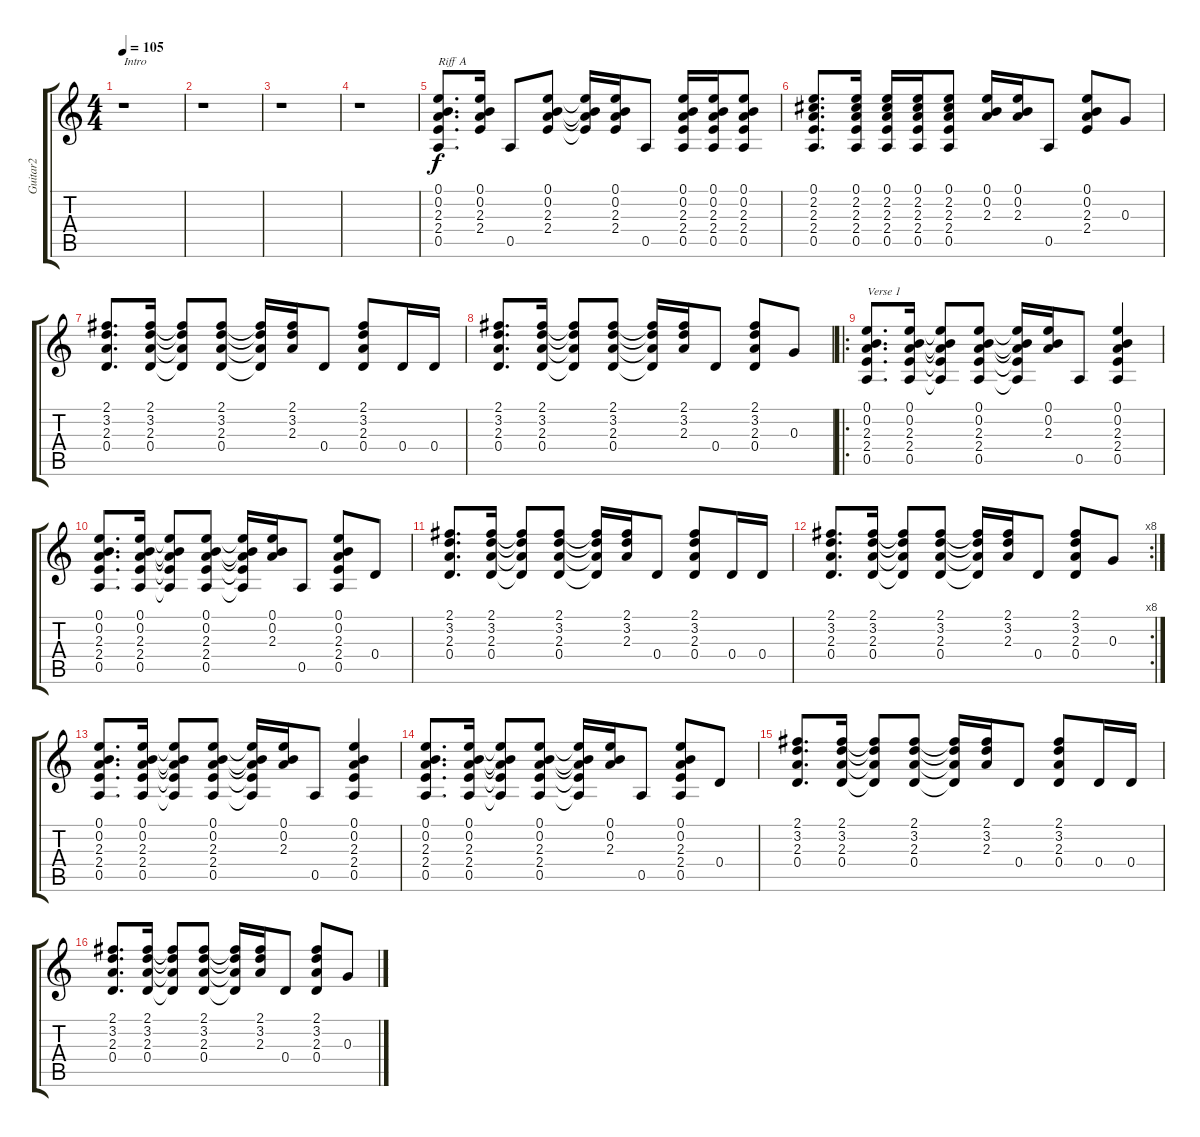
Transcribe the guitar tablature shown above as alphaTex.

\track ("Guitar2" "Guitar2") {instrument acousticguitarsteel}
\staff {score tabs}
\tuning (E4 B3 G3 D3 A2 D2) {hide}
\ts (4 4)
\tempo 105
\clef g2
\ks c
r.1{txt "Intro" dy f instrument acousticguitarsteel} |
r.1 |
r.1 |
r.1 |
(0.1 0.2 2.3 2.4 0.5).8{d txt "Riff A"} (0.1 0.2 2.3 2.4).16 0.5.8 (0.1 0.2 2.3 2.4).8 (0.1{t} 0.2{t} 2.3{t} 2.4{t}).16 (0.1 0.2 2.3 2.4).16 0.5.8 (0.1 0.2 2.3 2.4 0.5).16 (0.1 0.2 2.3 2.4 0.5).16 (0.1 0.2 2.3 2.4 0.5).8 |
(0.1 2.2 2.3 2.4 0.5).8{d} (0.1 2.2 2.3 2.4 0.5).16 (0.1 2.2 2.3 2.4 0.5).16 (0.1 2.2 2.3 2.4 0.5).16 (0.1 2.2 2.3 2.4 0.5).8 (0.1 0.2 2.3).16 (0.1 0.2 2.3).16 0.5.8 (0.1 0.2 2.3 2.4).8 0.3.8 |
(2.1 3.2 2.3 0.4).8{d} (2.1 3.2 2.3 0.4).16 (2.1{t} 3.2{t} 2.3{t} 0.4{t}).8 (2.1 3.2 2.3 0.4).8 (2.1{t} 3.2{t} 2.3{t} 0.4{t}).16 (2.1 3.2 2.3).16 0.4.8 (2.1 3.2 2.3 0.4).8 0.4.16 0.4.16 |
(2.1 3.2 2.3 0.4).8{d} (2.1 3.2 2.3 0.4).16 (2.1{t} 3.2{t} 2.3{t} 0.4{t}).8 (2.1 3.2 2.3 0.4).8 (2.1{t} 3.2{t} 2.3{t} 0.4{t}).16 (2.1 3.2 2.3).16 0.4.8 (2.1 3.2 2.3 0.4).8 0.3.8 |
\ro
(0.1 0.2 2.3 2.4 0.5).8{d txt "Verse 1"} (0.1 0.2 2.3 2.4 0.5).16 (0.1{t} 0.2{t} 2.3{t} 2.4{t} 0.5{t}).8 (0.1 0.2 2.3 2.4 0.5).8 (0.1{t} 0.2{t} 2.3{t} 2.4{t} 0.5{t}).16 (0.1 0.2 2.3).16 0.5.8 (0.1 0.2 2.3 2.4 0.5).4 |
(0.1 0.2 2.3 2.4 0.5).8{d} (0.1 0.2 2.3 2.4 0.5).16 (0.1{t} 0.2{t} 2.3{t} 2.4{t} 0.5{t}).8 (0.1 0.2 2.3 2.4 0.5).8 (0.1{t} 0.2{t} 2.3{t} 2.4{t} 0.5{t}).16 (0.1 0.2 2.3).16 0.5.8 (0.1 0.2 2.3 2.4 0.5).8 0.4.8 |
(2.1 3.2 2.3 0.4).8{d} (2.1 3.2 2.3 0.4).16 (2.1{t} 3.2{t} 2.3{t} 0.4{t}).8 (2.1 3.2 2.3 0.4).8 (2.1{t} 3.2{t} 2.3{t} 0.4{t}).16 (2.1 3.2 2.3).16 0.4.8 (2.1 3.2 2.3 0.4).8 0.4.16 0.4.16 |
\rc 8
(2.1 3.2 2.3 0.4).8{d} (2.1 3.2 2.3 0.4).16 (2.1{t} 3.2{t} 2.3{t} 0.4{t}).8 (2.1 3.2 2.3 0.4).8 (2.1{t} 3.2{t} 2.3{t} 0.4{t}).16 (2.1 3.2 2.3).16 0.4.8 (2.1 3.2 2.3 0.4).8 0.3.8 |
(0.1 0.2 2.3 2.4 0.5).8{d} (0.1 0.2 2.3 2.4 0.5).16 (0.1{t} 0.2{t} 2.3{t} 2.4{t} 0.5{t}).8 (0.1 0.2 2.3 2.4 0.5).8 (0.1{t} 0.2{t} 2.3{t} 2.4{t} 0.5{t}).16 (0.1 0.2 2.3).16 0.5.8 (0.1 0.2 2.3 2.4 0.5).4 |
(0.1 0.2 2.3 2.4 0.5).8{d} (0.1 0.2 2.3 2.4 0.5).16 (0.1{t} 0.2{t} 2.3{t} 2.4{t} 0.5{t}).8 (0.1 0.2 2.3 2.4 0.5).8 (0.1{t} 0.2{t} 2.3{t} 2.4{t} 0.5{t}).16 (0.1 0.2 2.3).16 0.5.8 (0.1 0.2 2.3 2.4 0.5).8 0.4.8 |
(2.1 3.2 2.3 0.4).8{d} (2.1 3.2 2.3 0.4).16 (2.1{t} 3.2{t} 2.3{t} 0.4{t}).8 (2.1 3.2 2.3 0.4).8 (2.1{t} 3.2{t} 2.3{t} 0.4{t}).16 (2.1 3.2 2.3).16 0.4.8 (2.1 3.2 2.3 0.4).8 0.4.16 0.4.16 |
(2.1 3.2 2.3 0.4).8{d} (2.1 3.2 2.3 0.4).16 (2.1{t} 3.2{t} 2.3{t} 0.4{t}).8 (2.1 3.2 2.3 0.4).8 (2.1{t} 3.2{t} 2.3{t} 0.4{t}).16 (2.1 3.2 2.3).16 0.4.8 (2.1 3.2 2.3 0.4).8 0.3.8
